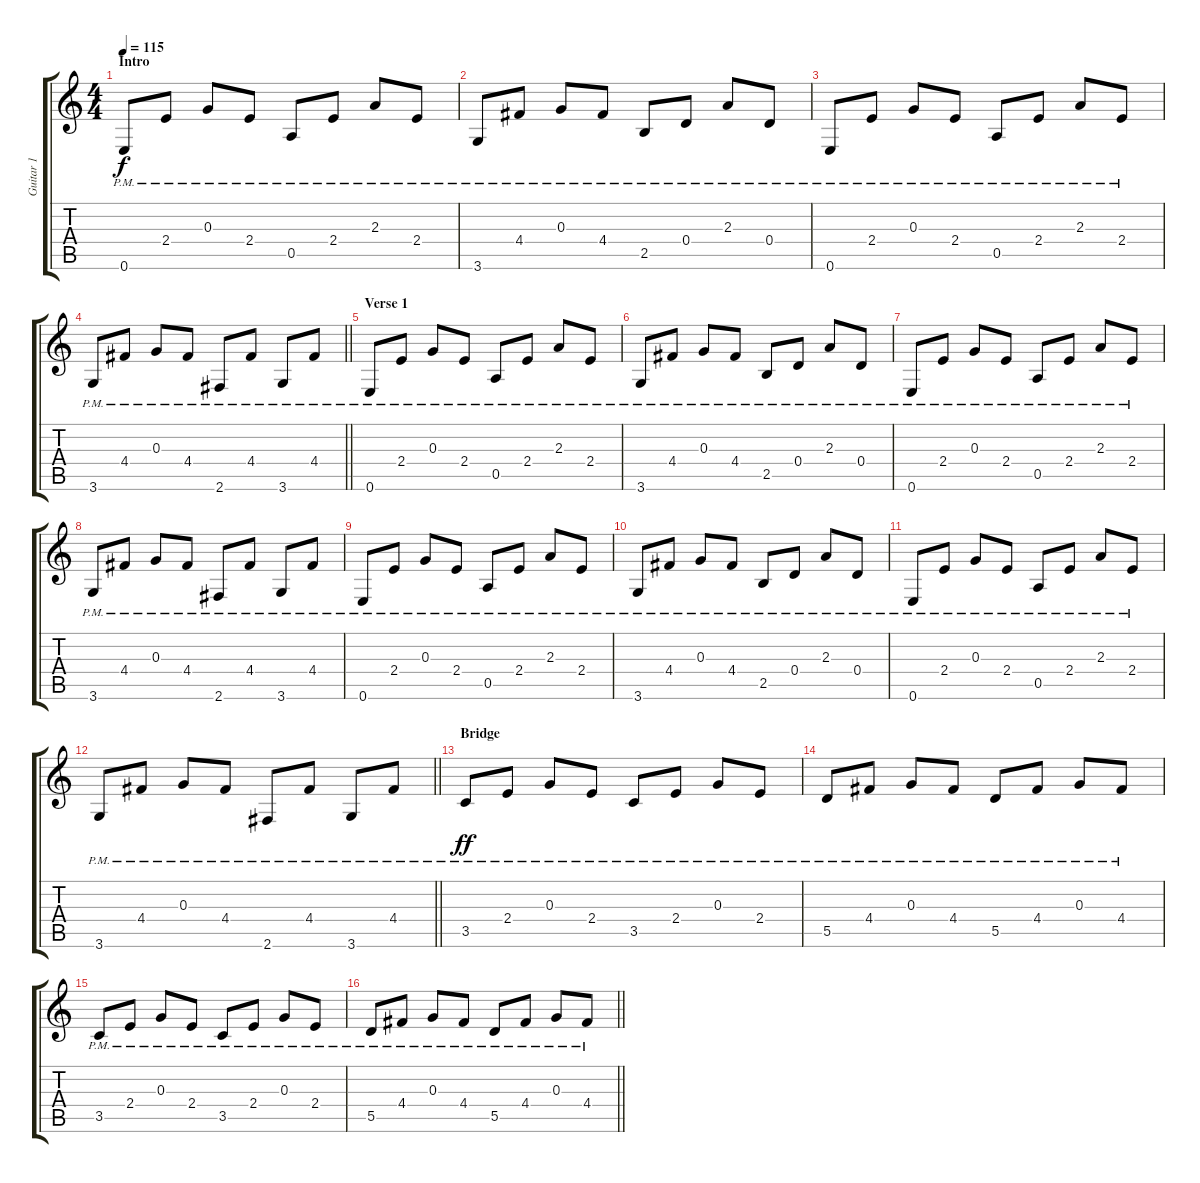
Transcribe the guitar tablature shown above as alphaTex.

\track ("Guitar 1" "Guitar 1") {instrument electricguitarmuted}
\staff {score tabs}
\tuning (E4 B3 G3 D3 A2 E2) {hide}
\ts (4 4)
\section ("" "Intro")
\tempo 115
\clef g2
\ks c
0.6{pm}.8{dy f instrument electricguitarmuted} 2.4{pm}.8 0.3{pm}.8 2.4{pm}.8 0.5{pm}.8 2.4{pm}.8 2.3{pm}.8 2.4{pm}.8 |
3.6{pm}.8 4.4{pm}.8 0.3{pm}.8 4.4{pm}.8 2.5{pm}.8 0.4{pm}.8 2.3{pm}.8 0.4{pm}.8 |
0.6{pm}.8 2.4{pm}.8 0.3{pm}.8 2.4{pm}.8 0.5{pm}.8 2.4{pm}.8 2.3{pm}.8 2.4{pm}.8 |
\barLineRight lightlight
3.6{pm}.8 4.4{pm}.8 0.3{pm}.8 4.4{pm}.8 2.6{pm}.8 4.4{pm}.8 3.6{pm}.8 4.4{pm}.8 |
\section ("" "Verse 1")
0.6{pm}.8 2.4{pm}.8 0.3{pm}.8 2.4{pm}.8 0.5{pm}.8 2.4{pm}.8 2.3{pm}.8 2.4{pm}.8 |
3.6{pm}.8 4.4{pm}.8 0.3{pm}.8 4.4{pm}.8 2.5{pm}.8 0.4{pm}.8 2.3{pm}.8 0.4{pm}.8 |
0.6{pm}.8 2.4{pm}.8 0.3{pm}.8 2.4{pm}.8 0.5{pm}.8 2.4{pm}.8 2.3{pm}.8 2.4{pm}.8 |
3.6{pm}.8 4.4{pm}.8 0.3{pm}.8 4.4{pm}.8 2.6{pm}.8 4.4{pm}.8 3.6{pm}.8 4.4{pm}.8 |
0.6{pm}.8 2.4{pm}.8 0.3{pm}.8 2.4{pm}.8 0.5{pm}.8 2.4{pm}.8 2.3{pm}.8 2.4{pm}.8 |
3.6{pm}.8 4.4{pm}.8 0.3{pm}.8 4.4{pm}.8 2.5{pm}.8 0.4{pm}.8 2.3{pm}.8 0.4{pm}.8 |
0.6{pm}.8 2.4{pm}.8 0.3{pm}.8 2.4{pm}.8 0.5{pm}.8 2.4{pm}.8 2.3{pm}.8 2.4{pm}.8 |
\barLineRight lightlight
3.6{pm}.8 4.4{pm}.8 0.3{pm}.8 4.4{pm}.8 2.6{pm}.8 4.4{pm}.8 3.6{pm}.8 4.4{pm}.8 |
\section ("" "Bridge")
3.5{pm}.8{dy ff} 2.4{pm}.8 0.3{pm}.8 2.4{pm}.8 3.5{pm}.8 2.4{pm}.8 0.3{pm}.8 2.4{pm}.8 |
5.5{pm}.8 4.4{pm}.8 0.3{pm}.8 4.4{pm}.8 5.5{pm}.8 4.4{pm}.8 0.3{pm}.8 4.4{pm}.8 |
3.5{pm}.8 2.4{pm}.8 0.3{pm}.8 2.4{pm}.8 3.5{pm}.8 2.4{pm}.8 0.3{pm}.8 2.4{pm}.8 |
\barLineRight lightlight
5.5{pm}.8 4.4{pm}.8 0.3{pm}.8 4.4{pm}.8 5.5{pm}.8 4.4{pm}.8 0.3{pm}.8 4.4{pm}.8
